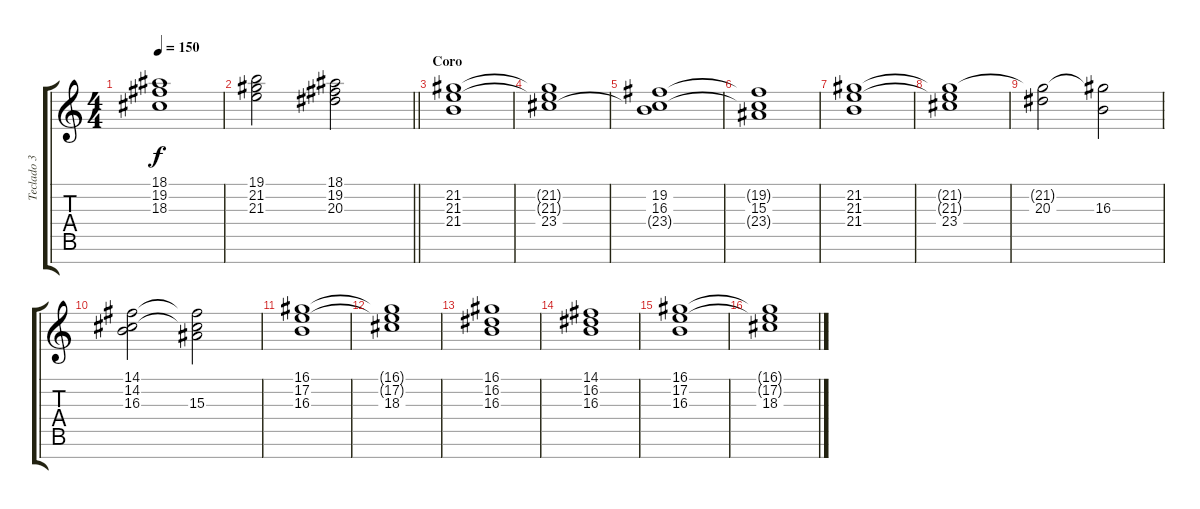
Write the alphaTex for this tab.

\track ("Teclado 3" "Teclado 3") {instrument churchorgan}
\staff {score tabs}
\tuning (E4 B3 G3 D3 A2 E2 B1) {hide}
\ts (4 4)
\tempo 150
\clef g2
\ks c
(18.1 19.2 18.3).1{dy f} |
\barLineRight lightlight
(19.1 21.2 21.3).2 (18.1 19.2 20.3).2 |
\section ("" "Coro")
(21.2 21.3 21.4).1 |
(21.2{t} 21.3{t} 23.4).1 |
(19.2 16.3 23.4{t}).1 |
(19.2{t} 15.3 23.4{t}).1 |
(21.2 21.3 21.4).1 |
(21.2{t} 21.3{t} 23.4).1 |
(21.2{t} 20.3).2 (21.2{t} 16.3).2 |
(14.1 14.2 16.3).2 (14.1{t} 14.2{t} 15.3).2 |
(16.1 17.2 16.3).1 |
(16.1{t} 17.2{t} 18.3).1 |
(16.1 16.2 16.3).1 |
(14.1 16.2 16.3).1 |
(16.1 17.2 16.3).1 |
(16.1{t} 17.2{t} 18.3).1
